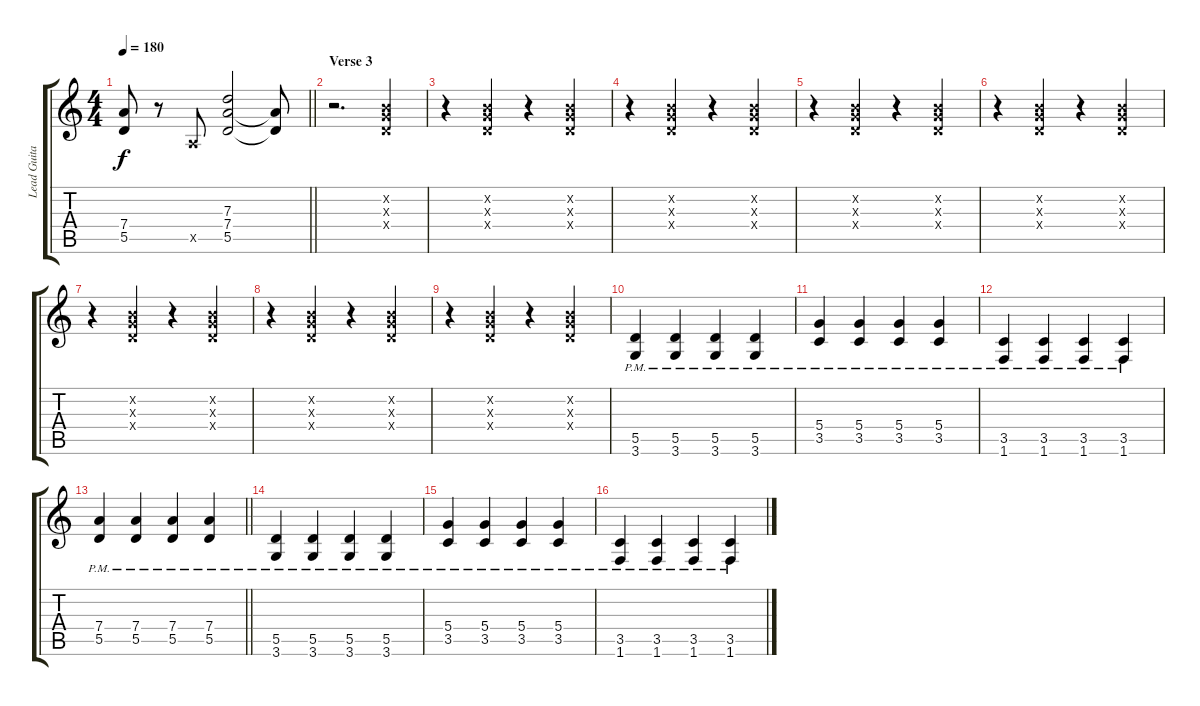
\track ("Lead Guitar" "Lead Guita") {instrument distortionguitar}
\staff {score tabs}
\tuning (E4 B3 G3 D3 A2 E2) {hide}
\ts (4 4)
\tempo 180
\clef g2
\barLineRight lightlight
\ks c
(7.4 5.5).8{dy f} r.8 0.5{x}.8 (7.3 7.4 5.5).2 (7.4{t} 5.5{t}).8 |
\section ("" "Verse 3")
r.2{d} (0.2{x} 0.3{x} 0.4{x}).4 |
r.4 (0.2{x} 0.3{x} 0.4{x}).4 r.4 (0.2{x} 0.3{x} 0.4{x}).4 |
r.4 (0.2{x} 0.3{x} 0.4{x}).4 r.4 (0.2{x} 0.3{x} 0.4{x}).4 |
r.4 (0.2{x} 0.3{x} 0.4{x}).4 r.4 (0.2{x} 0.3{x} 0.4{x}).4 |
r.4 (0.2{x} 0.3{x} 0.4{x}).4 r.4 (0.2{x} 0.3{x} 0.4{x}).4 |
r.4 (0.2{x} 0.3{x} 0.4{x}).4 r.4 (0.2{x} 0.3{x} 0.4{x}).4 |
r.4 (0.2{x} 0.3{x} 0.4{x}).4 r.4 (0.2{x} 0.3{x} 0.4{x}).4 |
r.4 (0.2{x} 0.3{x} 0.4{x}).4 r.4 (0.2{x} 0.3{x} 0.4{x}).4 |
(5.5{pm} 3.6{pm}).4 (5.5{pm} 3.6{pm}).4 (5.5{pm} 3.6{pm}).4 (5.5{pm} 3.6{pm}).4 |
(5.4{pm} 3.5{pm}).4 (5.4{pm} 3.5{pm}).4 (5.4{pm} 3.5{pm}).4 (5.4{pm} 3.5{pm}).4 |
(3.5{pm} 1.6{pm}).4 (3.5{pm} 1.6{pm}).4 (3.5{pm} 1.6{pm}).4 (3.5{pm} 1.6{pm}).4 |
\barLineRight lightlight
(7.4{pm} 5.5{pm}).4 (7.4{pm} 5.5{pm}).4 (7.4{pm} 5.5{pm}).4 (7.4{pm} 5.5{pm}).4 |
(5.5{pm} 3.6{pm}).4 (5.5{pm} 3.6{pm}).4 (5.5{pm} 3.6{pm}).4 (5.5{pm} 3.6{pm}).4 |
(5.4{pm} 3.5{pm}).4 (5.4{pm} 3.5{pm}).4 (5.4{pm} 3.5{pm}).4 (5.4{pm} 3.5{pm}).4 |
(3.5{pm} 1.6{pm}).4 (3.5{pm} 1.6{pm}).4 (3.5{pm} 1.6{pm}).4 (3.5{pm} 1.6{pm}).4
